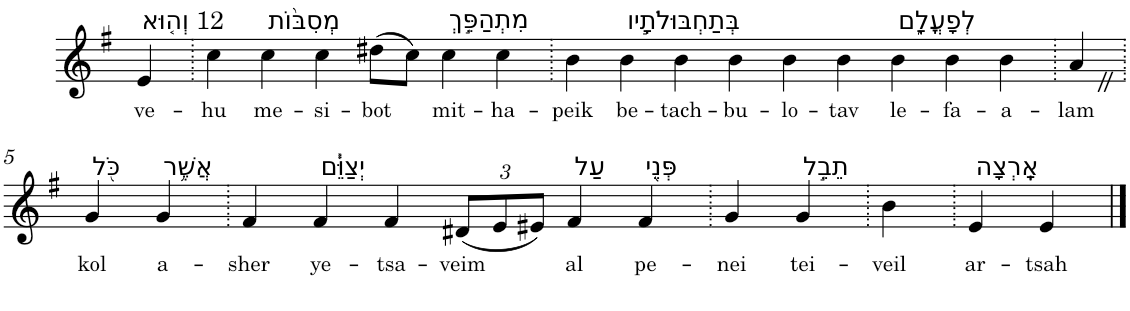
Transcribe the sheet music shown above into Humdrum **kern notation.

**kern	**text
*part1	*part1
*staff1	*staff1
*I"Piano	*
*I'Pno	*
*clefG2	*
*k[f#]	*
*G:	*
=1	=1
!LO:TX:a:t=12 וְה֤וּא	!
!	!LO:LY:b
4e/	ve-
=2.	=2.
!	!LO:LY:b
4cc\	-hu
!LO:TX:a:t=מְסִבּ֨וֹת	!
!	!LO:LY:b
4cc\	me-
!	!LO:LY:b
4cc\	-si-
!	!LO:LY:b
(8dd#X\L	-bot
8cc\J)	.
!LO:TX:a:t=מִתְהַפֵּ֣ךְ	!
!	!LO:LY:b
4cc\	mit-
!	!LO:LY:b
4cc\	-ha-
=3.	=3.
!	!LO:LY:b
4b\	-peik
!LO:TX:a:t=בְּתַחְבּוּלֹתָ֣יו	!
!	!LO:LY:b
4b\	be-
!	!LO:LY:b
4b\	-tach-
!	!LO:LY:b
4b\	-bu-
!	!LO:LY:b
4b\	-lo-
!	!LO:LY:b
4b\	-tav
!LO:TX:a:t=לְפָעֳלָ֑ם	!
!	!LO:LY:b
4b\	le-
!	!LO:LY:b
4b\	-fa-
!	!LO:LY:b
4b\	-a-
=4.	=4.
!	!LO:LY:b
4aZ</	-lam
!!LO:LB:g=z
=5.	=5.
!LO:TX:a:t=כֹּ֖ל	!
!	!LO:LY:b
4g/	kol
!LO:TX:a:t=אֲשֶׁ֥ר	!
!	!LO:LY:b
4g/	a-
=6.	=6.
!	!LO:LY:b
4f#/	-sher
!LO:TX:a:t=יְצַוֵּ֓ם	!
!	!LO:LY:b
4f#/	ye-
!	!LO:LY:b
4f#/	-tsa-
*Xbrackettup	*
!	!LO:LY:b
(12d#X/L	-veim
12e/	.
12e#X/J)	.
!LO:TX:a:t=עַל	!
!	!LO:LY:b
4f#/	al
!LO:TX:a:t=פְּנֵ֖י	!
!	!LO:LY:b
4f#/	pe-
=7.	=7.
!	!LO:LY:b
4g/	-nei
!LO:TX:a:t=תֵבֵ֣ל	!
!	!LO:LY:b
4g/	tei-
=8.	=8.
!	!LO:LY:b
4b\	-veil
=9.	=9.
!LO:TX:a:t=אָֽרְצָה	!
!	!LO:LY:b
4e/	ar-
!	!LO:LY:b
4e/	-tsah
==	==
*-	*-
